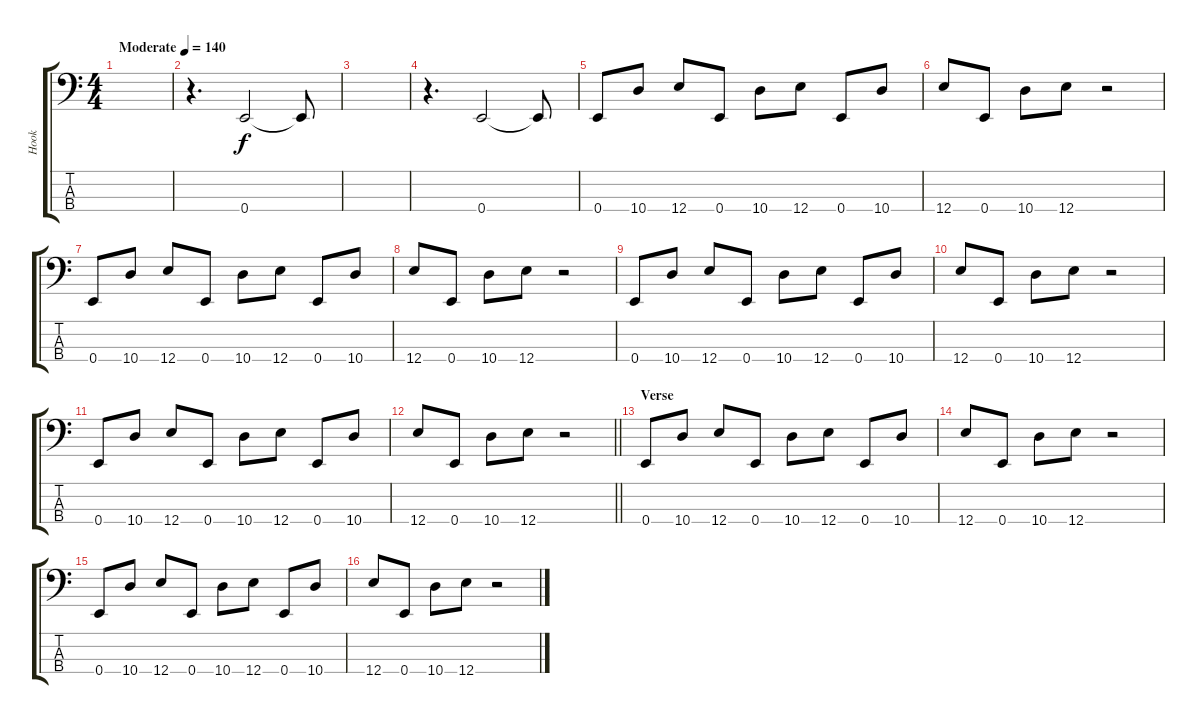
\track ("Hook" "Hook") {instrument electricbassfinger}
\staff {score tabs}
\tuning (G2 D2 A1 E1) {hide}
\ts (4 4)
\tempo (140 "Moderate")
\clef f4
\ks c
|
r.4{d} 0.4.2 0.4{t}.8 |
|
r.4{d} 0.4.2 0.4{t}.8 |
0.4.8 10.4.8 12.4.8 0.4.8 10.4.8 12.4.8 0.4.8 10.4.8 |
12.4.8 0.4.8 10.4.8 12.4.8 r.2 |
0.4.8 10.4.8 12.4.8 0.4.8 10.4.8 12.4.8 0.4.8 10.4.8 |
12.4.8 0.4.8 10.4.8 12.4.8 r.2 |
0.4.8 10.4.8 12.4.8 0.4.8 10.4.8 12.4.8 0.4.8 10.4.8 |
12.4.8 0.4.8 10.4.8 12.4.8 r.2 |
0.4.8 10.4.8 12.4.8 0.4.8 10.4.8 12.4.8 0.4.8 10.4.8 |
\barLineRight lightlight
12.4.8 0.4.8 10.4.8 12.4.8 r.2 |
\section ("" "Verse")
0.4.8 10.4.8 12.4.8 0.4.8 10.4.8 12.4.8 0.4.8 10.4.8 |
12.4.8 0.4.8 10.4.8 12.4.8 r.2 |
0.4.8 10.4.8 12.4.8 0.4.8 10.4.8 12.4.8 0.4.8 10.4.8 |
12.4.8 0.4.8 10.4.8 12.4.8 r.2
